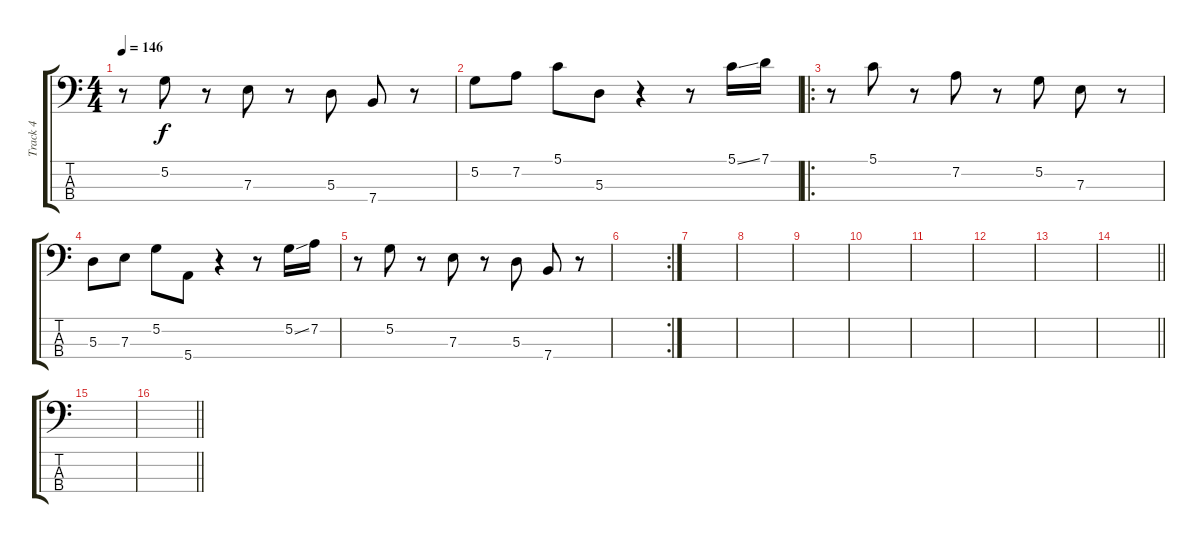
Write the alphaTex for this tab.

\track ("Track 4" "Track 4") {instrument electricbassfinger}
\staff {score tabs}
\tuning (G2 D2 A1 E1) {hide}
\ts (4 4)
\tempo 146
\clef f4
\ks c
r.8{dy f} 5.2.8 r.8 7.3.8 r.8 5.3.8 7.4.8 r.8 |
5.2.8 7.2.8 5.1.8 5.3.8 r.4 r.8 5.1{ss}.16 7.1.16 |
\ro
r.8 5.1.8 r.8 7.2.8 r.8 5.2.8 7.3.8 r.8 |
5.3.8 7.3.8 5.2.8 5.4.8 r.4 r.8 5.2{ss}.16 7.2.16 |
r.8 5.2.8 r.8 7.3.8 r.8 5.3.8 7.4.8 r.8 |
\rc 2
|
|
|
|
|
|
|
|
\barLineRight lightlight
|
|
\barLineRight lightlight
